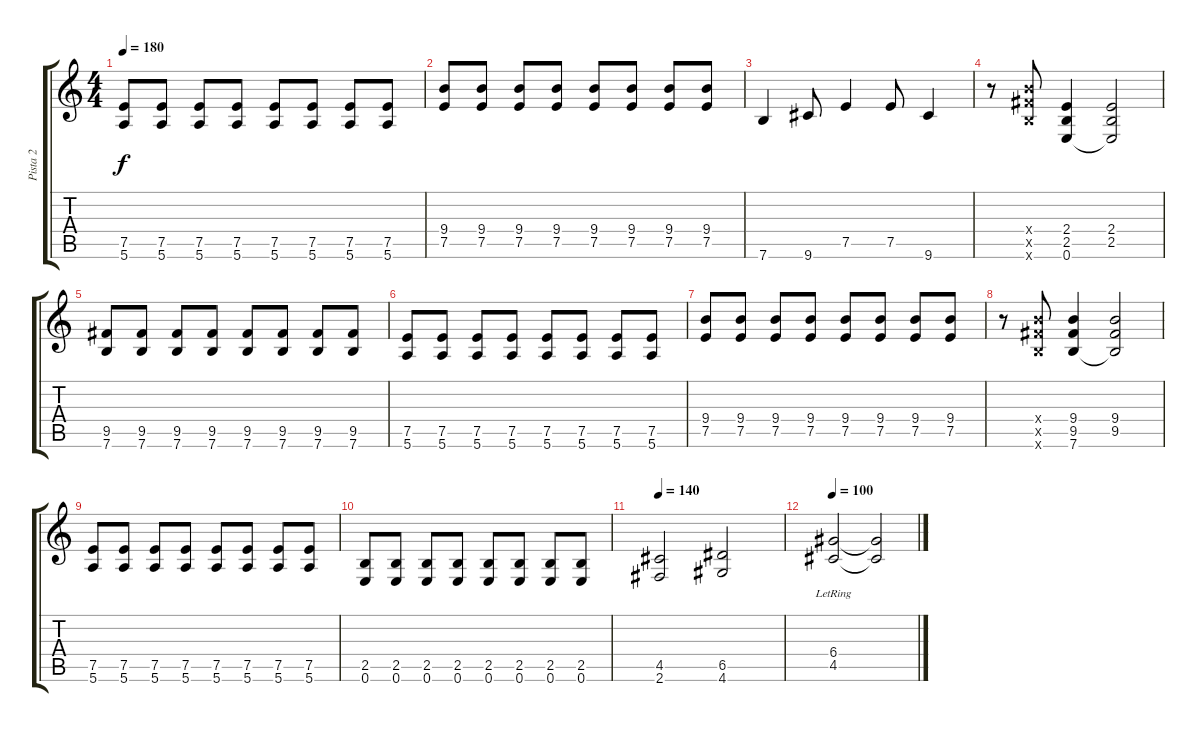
\track ("Pista 2" "Pista 2") {instrument overdrivenguitar}
\staff {score tabs}
\tuning (E4 B3 G3 D3 A2 E2) {hide}
\ts (4 4)
\tempo 180
\clef g2
\ks c
(7.5 5.6).8{dy f} (7.5 5.6).8 (7.5 5.6).8 (7.5 5.6).8 (7.5 5.6).8 (7.5 5.6).8 (7.5 5.6).8 (7.5 5.6).8 |
(9.4 7.5).8 (9.4 7.5).8 (9.4 7.5).8 (9.4 7.5).8 (9.4 7.5).8 (9.4 7.5).8 (9.4 7.5).8 (9.4 7.5).8 |
7.6.4 9.6.8 7.5.4 7.5.8 9.6.4 |
r.8 (9.4{x} 9.5{x} 7.6{x}).8 (2.4 2.5 0.6).4 (2.4 2.5 0.6{t}).2 |
(9.5 7.6).8 (9.5 7.6).8 (9.5 7.6).8 (9.5 7.6).8 (9.5 7.6).8 (9.5 7.6).8 (9.5 7.6).8 (9.5 7.6).8 |
(7.5 5.6).8 (7.5 5.6).8 (7.5 5.6).8 (7.5 5.6).8 (7.5 5.6).8 (7.5 5.6).8 (7.5 5.6).8 (7.5 5.6).8 |
(9.4 7.5).8{volume 13} (9.4 7.5).8 (9.4 7.5).8 (9.4 7.5).8 (9.4 7.5).8 (9.4 7.5).8 (9.4 7.5).8 (9.4 7.5).8 |
r.8 (9.4{x} 9.5{x} 7.6{x}).8 (9.4 9.5 7.6).4 (9.4 9.5 7.6{t}).2 |
(7.5 5.6).8 (7.5 5.6).8 (7.5 5.6).8 (7.5 5.6).8 (7.5 5.6).8 (7.5 5.6).8 (7.5 5.6).8 (7.5 5.6).8 |
(2.5 0.6).8 (2.5 0.6).8 (2.5 0.6).8 (2.5 0.6).8 (2.5 0.6).8 (2.5 0.6).8 (2.5 0.6).8 (2.5 0.6).8 |
\tempo 140
(4.5 2.6).2{volume 13} (6.5 4.6).2 |
\tempo 100
(6.4{lr} 4.5{lr}).2 (6.4{t} 4.5{t}).2
